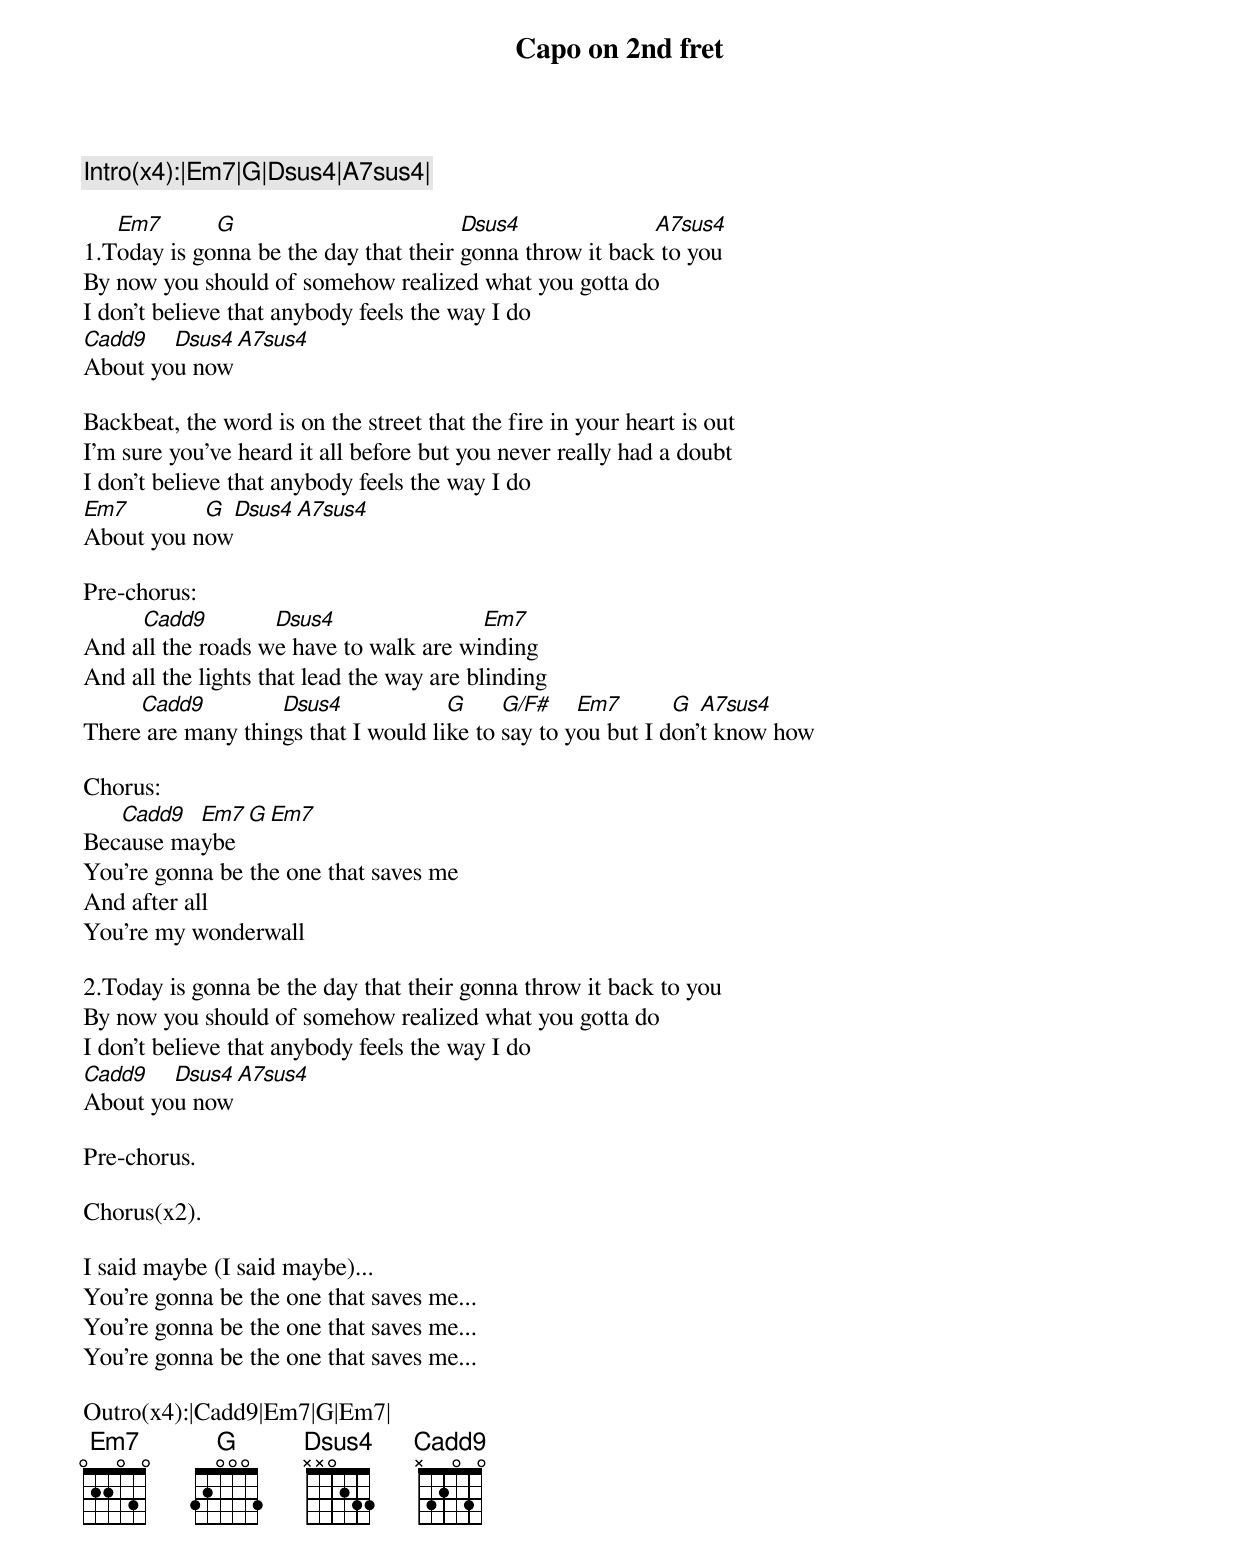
Capo on 2nd fret

Intro(x4):|Em7|G|Dsus4|A7sus4|

   Em7       G                         Dsus4              A7sus4
1.Today is gonna be the day that their gonna throw it back to you
By now you should of somehow realized what you gotta do
I don't believe that anybody feels the way I do
Cadd9   Dsus4 A7sus4
About you now

Backbeat, the word is on the street that the fire in your heart is out
I'm sure you've heard it all before but you never really had a doubt
I don't believe that anybody feels the way I do
Em7        G Dsus4 A7sus4
About you now

Pre-chorus:
     Cadd9         Dsus4                Em7
And all the roads we have to walk are winding
And all the lights that lead the way are blinding
     Cadd9         Dsus4             G     G/F#    Em7       G  A7sus4
There are many things that I would like to say to you but I don't know how

Chorus:
   Cadd9  Em7  G  Em7
Because maybe
You're gonna be the one that saves me
And after all
You're my wonderwall

2.Today is gonna be the day that their gonna throw it back to you
By now you should of somehow realized what you gotta do
I don't believe that anybody feels the way I do
Cadd9   Dsus4 A7sus4
About you now

Pre-chorus.

Chorus(x2).

I said maybe (I said maybe)...
You're gonna be the one that saves me...
You're gonna be the one that saves me...
You're gonna be the one that saves me...

Outro(x4):|Cadd9|Em7|G|Em7|
